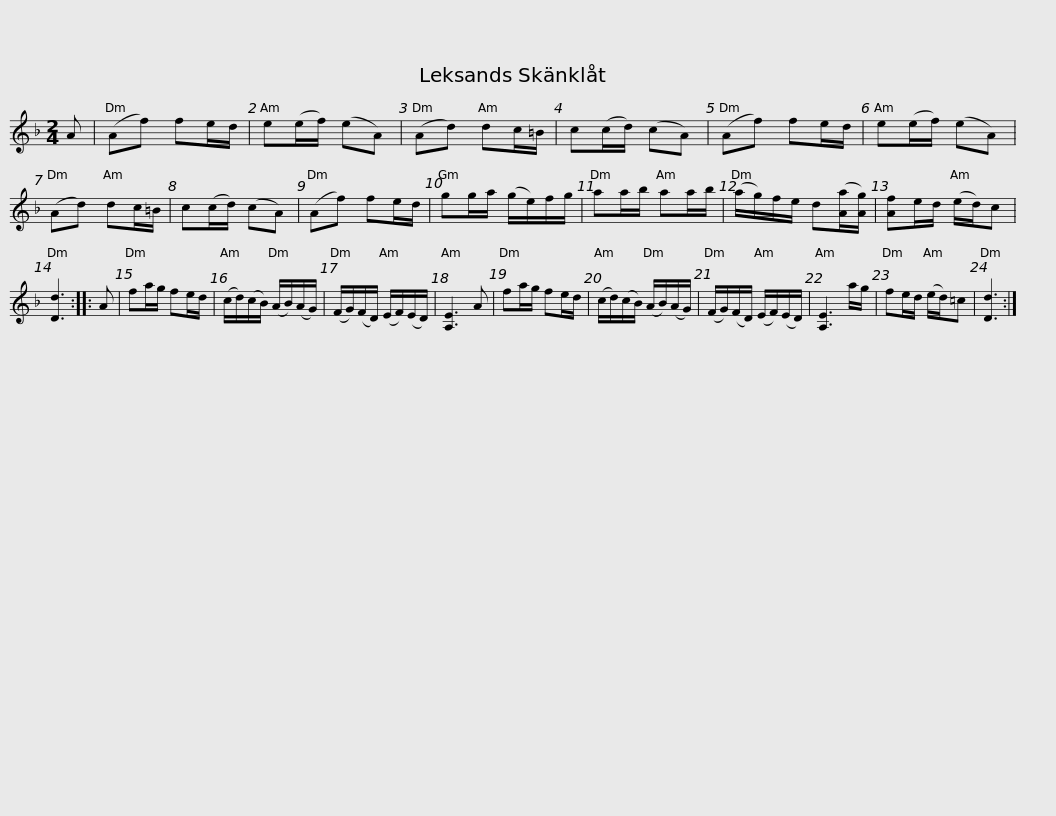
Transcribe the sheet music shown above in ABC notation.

X:1
L:1/8
M:2/4
I:linebreak $
K:Dmin
V:1 treble
V:1
 A | (Af) fe/d/ | e(e/f/) (eA) | (Ad) dc/=B/ | c(c/d/) (cA) | %5
 (Af) fe/d/ | e(e/f/) (eA) | (Ad) dc/=B/ | c(c/d/) (cA) |$ (Af) fe/d/ | %10
 gg/a/ (g/e/)f/g/ | aa/b/ aa/b/ | (a/g/)f/e/ d([Aa]/[Ag]/) | [Af]e/d/ (e/d/)c | [Dd]3 :: %15
 A | fa/g/ fe/d/ |$ (c/d/)(c/B/) (A/B/)(A/G/) | (F/G/)(F/D/) (E/F/)(E/D/) | [A,E]3 A | %20
 fa/g/ fe/d/ | (c/d/)(c/B/) (A/B/)(A/G/) | (F/G/)(F/D/) (E/F/)(E/D/) | [A,E]3 a/g/ |$ fe/d/ (e/d/)=c | %25
 [Dd]3 :| %26
